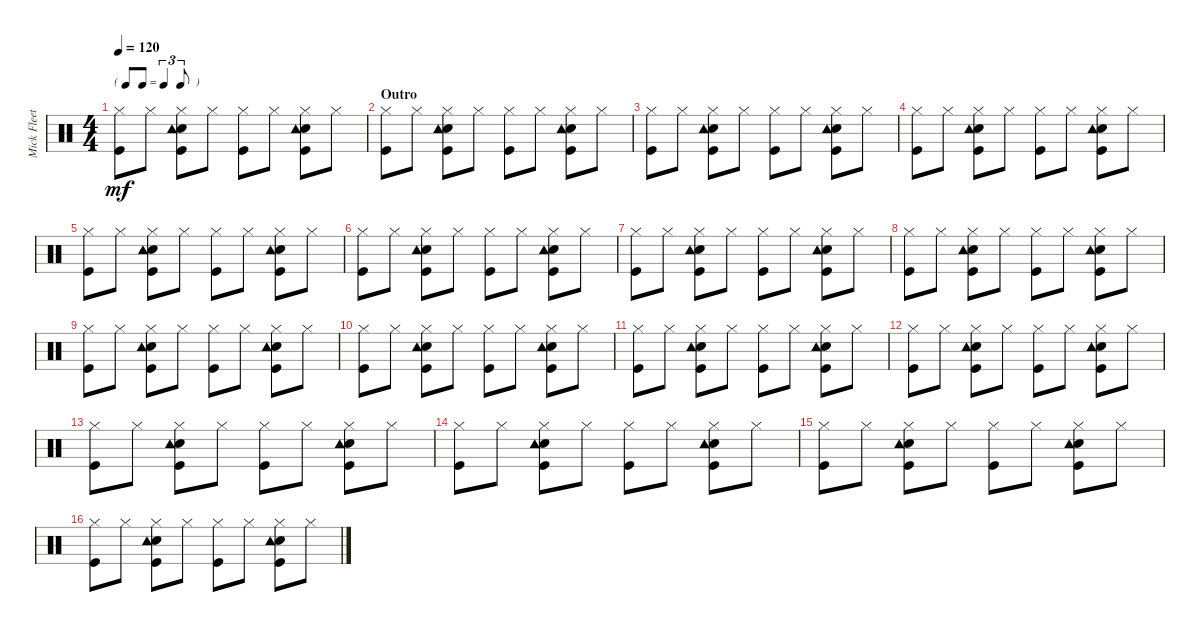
\track ("Mick Fleetwood - Drums" "Mick Fleet") {instrument percussion}
\staff {score}
\articulation defaults
\ts (4 4)
\tf triplet8th
\tempo 120
\clef neutral
\ks c
("Kick (hit)" "Hi-Hat (closed)").8{dy mf} "Hi-Hat (closed)".8 ("Kick (hit)" "Snare (hit) 2" "Hi-Hat (closed)" "Tambourine (hit)").8 "Hi-Hat (closed)".8 ("Kick (hit)" "Hi-Hat (closed)").8 "Hi-Hat (closed)".8 ("Kick (hit)" "Snare (hit) 2" "Hi-Hat (closed)" "Tambourine (hit)").8 "Hi-Hat (closed)".8 |
\section ("" "Outro")
("Kick (hit)" "Hi-Hat (closed)").8 "Hi-Hat (closed)".8 ("Kick (hit)" "Snare (hit) 2" "Hi-Hat (closed)" "Tambourine (hit)").8 "Hi-Hat (closed)".8 ("Kick (hit)" "Hi-Hat (closed)").8 "Hi-Hat (closed)".8 ("Kick (hit)" "Snare (hit) 2" "Hi-Hat (closed)" "Tambourine (hit)").8 "Hi-Hat (closed)".8 |
("Kick (hit)" "Hi-Hat (closed)").8 "Hi-Hat (closed)".8 ("Kick (hit)" "Snare (hit) 2" "Hi-Hat (closed)" "Tambourine (hit)").8 "Hi-Hat (closed)".8 ("Kick (hit)" "Hi-Hat (closed)").8 "Hi-Hat (closed)".8 ("Kick (hit)" "Snare (hit) 2" "Hi-Hat (closed)" "Tambourine (hit)").8 "Hi-Hat (closed)".8 |
("Kick (hit)" "Hi-Hat (closed)").8 "Hi-Hat (closed)".8 ("Kick (hit)" "Snare (hit) 2" "Hi-Hat (closed)" "Tambourine (hit)").8 "Hi-Hat (closed)".8 ("Kick (hit)" "Hi-Hat (closed)").8 "Hi-Hat (closed)".8 ("Kick (hit)" "Snare (hit) 2" "Hi-Hat (closed)" "Tambourine (hit)").8 "Hi-Hat (closed)".8 |
("Kick (hit)" "Hi-Hat (closed)").8 "Hi-Hat (closed)".8 ("Kick (hit)" "Snare (hit) 2" "Hi-Hat (closed)" "Tambourine (hit)").8 "Hi-Hat (closed)".8 ("Kick (hit)" "Hi-Hat (closed)").8 "Hi-Hat (closed)".8 ("Kick (hit)" "Snare (hit) 2" "Hi-Hat (closed)" "Tambourine (hit)").8 "Hi-Hat (closed)".8 |
("Kick (hit)" "Hi-Hat (closed)").8 "Hi-Hat (closed)".8 ("Kick (hit)" "Snare (hit) 2" "Hi-Hat (closed)" "Tambourine (hit)").8 "Hi-Hat (closed)".8 ("Kick (hit)" "Hi-Hat (closed)").8 "Hi-Hat (closed)".8 ("Kick (hit)" "Snare (hit) 2" "Hi-Hat (closed)" "Tambourine (hit)").8 "Hi-Hat (closed)".8 |
("Kick (hit)" "Hi-Hat (closed)").8 "Hi-Hat (closed)".8 ("Kick (hit)" "Snare (hit) 2" "Hi-Hat (closed)" "Tambourine (hit)").8 "Hi-Hat (closed)".8 ("Kick (hit)" "Hi-Hat (closed)").8 "Hi-Hat (closed)".8 ("Kick (hit)" "Snare (hit) 2" "Hi-Hat (closed)" "Tambourine (hit)").8 "Hi-Hat (closed)".8 |
("Kick (hit)" "Hi-Hat (closed)").8 "Hi-Hat (closed)".8 ("Kick (hit)" "Snare (hit) 2" "Hi-Hat (closed)" "Tambourine (hit)").8 "Hi-Hat (closed)".8 ("Kick (hit)" "Hi-Hat (closed)").8 "Hi-Hat (closed)".8 ("Kick (hit)" "Snare (hit) 2" "Hi-Hat (closed)" "Tambourine (hit)").8 "Hi-Hat (closed)".8 |
("Kick (hit)" "Hi-Hat (closed)").8 "Hi-Hat (closed)".8 ("Kick (hit)" "Snare (hit) 2" "Hi-Hat (closed)" "Tambourine (hit)").8 "Hi-Hat (closed)".8 ("Kick (hit)" "Hi-Hat (closed)").8 "Hi-Hat (closed)".8 ("Kick (hit)" "Snare (hit) 2" "Hi-Hat (closed)" "Tambourine (hit)").8 "Hi-Hat (closed)".8 |
("Kick (hit)" "Hi-Hat (closed)").8 "Hi-Hat (closed)".8 ("Kick (hit)" "Snare (hit) 2" "Hi-Hat (closed)" "Tambourine (hit)").8 "Hi-Hat (closed)".8 ("Kick (hit)" "Hi-Hat (closed)").8 "Hi-Hat (closed)".8 ("Kick (hit)" "Snare (hit) 2" "Hi-Hat (closed)" "Tambourine (hit)").8 "Hi-Hat (closed)".8 |
("Kick (hit)" "Hi-Hat (closed)").8 "Hi-Hat (closed)".8 ("Kick (hit)" "Snare (hit) 2" "Hi-Hat (closed)" "Tambourine (hit)").8 "Hi-Hat (closed)".8 ("Kick (hit)" "Hi-Hat (closed)").8 "Hi-Hat (closed)".8 ("Kick (hit)" "Snare (hit) 2" "Hi-Hat (closed)" "Tambourine (hit)").8 "Hi-Hat (closed)".8 |
("Kick (hit)" "Hi-Hat (closed)").8 "Hi-Hat (closed)".8 ("Kick (hit)" "Snare (hit) 2" "Hi-Hat (closed)" "Tambourine (hit)").8 "Hi-Hat (closed)".8 ("Kick (hit)" "Hi-Hat (closed)").8 "Hi-Hat (closed)".8 ("Kick (hit)" "Snare (hit) 2" "Hi-Hat (closed)" "Tambourine (hit)").8 "Hi-Hat (closed)".8 |
("Kick (hit)" "Hi-Hat (closed)").8 "Hi-Hat (closed)".8 ("Kick (hit)" "Snare (hit) 2" "Hi-Hat (closed)" "Tambourine (hit)").8 "Hi-Hat (closed)".8 ("Kick (hit)" "Hi-Hat (closed)").8 "Hi-Hat (closed)".8 ("Kick (hit)" "Snare (hit) 2" "Hi-Hat (closed)" "Tambourine (hit)").8 "Hi-Hat (closed)".8 |
("Kick (hit)" "Hi-Hat (closed)").8 "Hi-Hat (closed)".8 ("Kick (hit)" "Snare (hit) 2" "Hi-Hat (closed)" "Tambourine (hit)").8 "Hi-Hat (closed)".8 ("Kick (hit)" "Hi-Hat (closed)").8 "Hi-Hat (closed)".8 ("Kick (hit)" "Snare (hit) 2" "Hi-Hat (closed)" "Tambourine (hit)").8 "Hi-Hat (closed)".8 |
("Kick (hit)" "Hi-Hat (closed)").8 "Hi-Hat (closed)".8 ("Kick (hit)" "Snare (hit) 2" "Hi-Hat (closed)" "Tambourine (hit)").8 "Hi-Hat (closed)".8 ("Kick (hit)" "Hi-Hat (closed)").8 "Hi-Hat (closed)".8 ("Kick (hit)" "Snare (hit) 2" "Hi-Hat (closed)" "Tambourine (hit)").8 "Hi-Hat (closed)".8 |
("Kick (hit)" "Hi-Hat (closed)").8 "Hi-Hat (closed)".8 ("Kick (hit)" "Snare (hit) 2" "Hi-Hat (closed)" "Tambourine (hit)").8 "Hi-Hat (closed)".8 ("Kick (hit)" "Hi-Hat (closed)").8 "Hi-Hat (closed)".8 ("Kick (hit)" "Snare (hit) 2" "Hi-Hat (closed)" "Tambourine (hit)").8 "Hi-Hat (closed)".8
